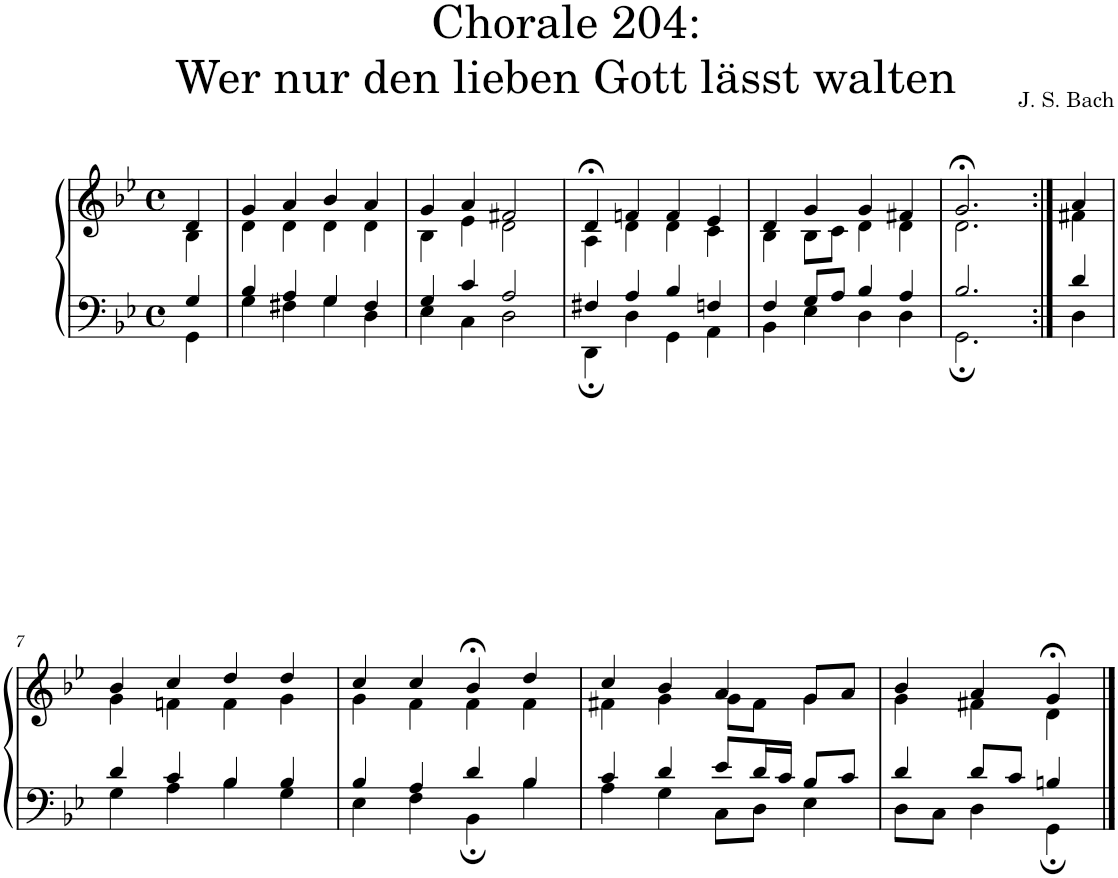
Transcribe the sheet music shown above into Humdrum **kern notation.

**kern	**kern
*part1	*part1
*staff2	*staff1
*I"S,A	*
*clefF4	*clefG2
*k[b-e-]	*k[b-e-]
*M4/4	*M4/4
*met(c)	*met(c)
=	=
*^	*^
4G/	4GG\	4d/	4B-\
=1	=1	=1	=1
4B-/	4G\	4g/	4d\
4A/	4F#X\	4a/	4d\
4G/	4G\	4b-/	4d\
4F#/	4D\	4a/	4d\
=2	=2	=2	=2
4G/	4E-\	4g/	4B-\
4c/	4C\	4a/	4e-\
2A/	2D\	2f#X/	2d\
=3	=3	=3	=3
4F#X/	4DD;\	4d;</	4A\
4A/	4D\	4fn/	4d\
4B-/	4GG\	4f/	4d\
4Fn/	4AA\	4e-/	4c\
=4	=4	=4	=4
4F/	4BB-\	4d/	4B-\
8G/L	4E-\	4g/	8B-\L
8A/J	.	.	8c\J
4B-/	4D\	4g/	4d\
4A/	4D\	4f#X/	4d\
=1219	=1219	=1219	=1219
2.B-/	2.GG;\	2.g;</	2.d\
=1220:|!	=1220:|!	=1220:|!	=1220:|!
4d/	4D\	4a/	4f#X\
!!LO:LB:g=z	!!
=7	=7	=7	=7
4d/	4G\	4b-/	4g\
4c/	4A\	4cc/	4fn\
4B-/	4B-\	4dd/	4f\
4B-/	4G\	4dd/	4g\
=8	=8	=8	=8
4B-/	4E-\	4cc/	4g\
4A/	4F\	4cc/	4f\
4d/	4BB-;\	4b-;</	4f\
4B-/	4B-\	4dd/	4f\
=9	=9	=9	=9
4c/	4A\	4cc/	4f#X\
4d/	4G\	4b-/	4g\
8e-/L	8C\L	4a/	8g\L
16d/L	8D\J	.	8f#\J
16c/JJ	.	.	.
8B-/L	4E-\	8g/L	4g\
8c/J	.	8a/J	.
=10	=10	=10	=10
4d/	8D\L	4b-/	4g\
.	8C\J	.	.
8d/L	4D\	4a/	4f#X\
8c/J	.	.	.
4Bn/	4GG;\	4g;</	4d\
*v	*v	*	*
*	*v	*v
==	==
*-	*-
